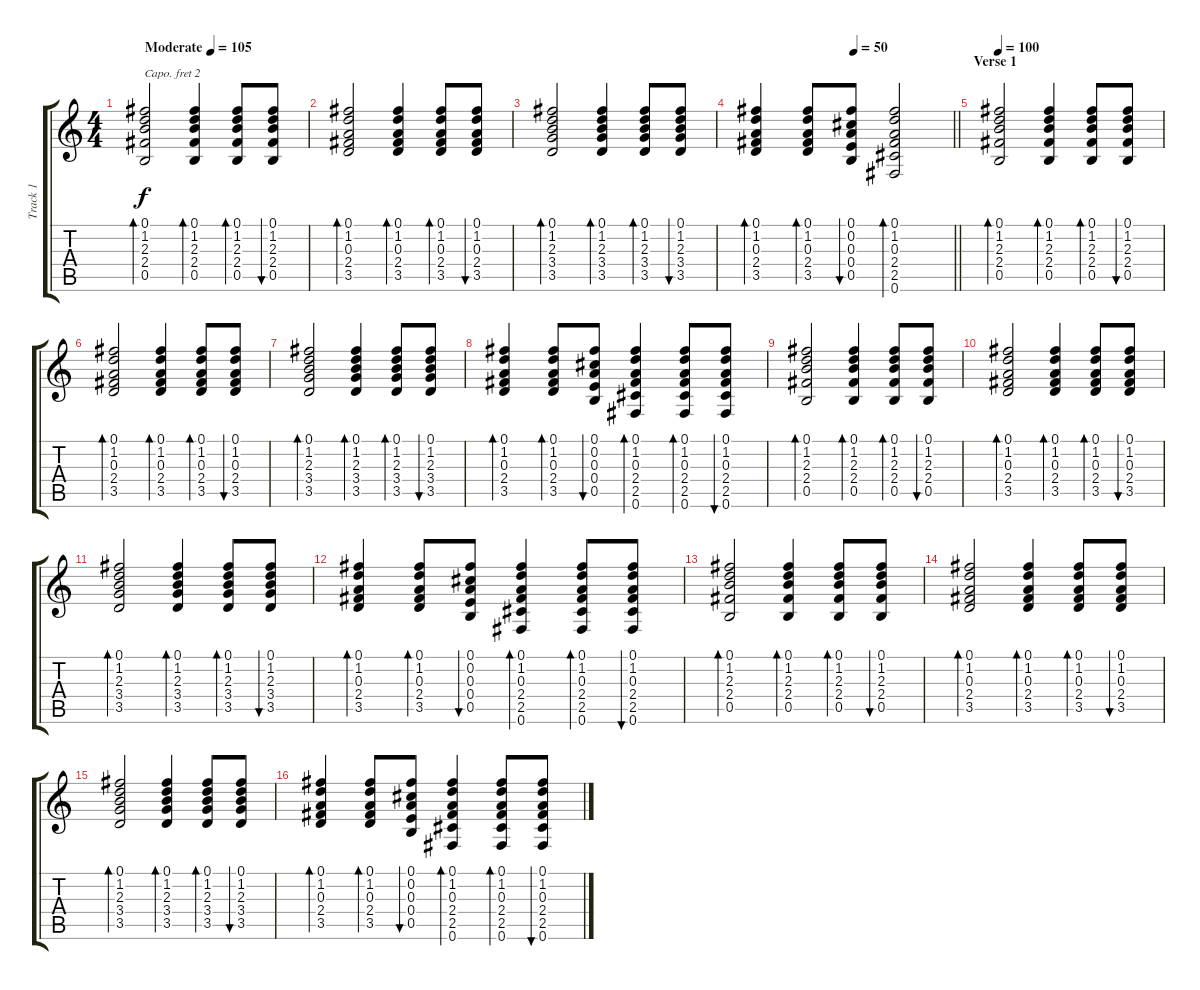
\track ("Track 1" "Track 1") {instrument acousticguitarsteel}
\staff {score tabs}
\capo 2
\tuning (E4 B3 G3 D3 A2 E2) {hide}
\ts (4 4)
\tempo (105 "Moderate")
\clef g2
\ks c
(0.1 1.2 2.3 2.4 0.5).2{bd 30 dy f instrument acousticguitarsteel} (0.1 1.2 2.3 2.4 0.5).4{bd 60} (0.1 1.2 2.3 2.4 0.5).8{bd 60} (0.1 1.2 2.3 2.4 0.5).8{bu 60} |
(0.1 1.2 0.3 2.4 3.5).2{bd 60} (0.1 1.2 0.3 2.4 3.5).4{bd 60} (0.1 1.2 0.3 2.4 3.5).8{bd 60} (0.1 1.2 0.3 2.4 3.5).8{bu 60} |
(0.1 1.2 2.3 3.4 3.5).2{bd 60} (0.1 1.2 2.3 3.4 3.5).4{bd 60} (0.1 1.2 2.3 3.4 3.5).8{bd 60} (0.1 1.2 2.3 3.4 3.5).8{bu 60} |
\tempo (50 0.5)
\barLineRight lightlight
(0.1 1.2 0.3 2.4 3.5).4{bd 60} (0.1 1.2 0.3 2.4 3.5).8{bd 60} (0.1 0.2 0.3 0.4 0.5).8{bu 60} (0.1 1.2 0.3 2.4 2.5 0.6).2{bd 120} |
\section ("" "Verse 1")
\tempo 100
(0.1 1.2 2.3 2.4 0.5).2{bd 60} (0.1 1.2 2.3 2.4 0.5).4{bd 60} (0.1 1.2 2.3 2.4 0.5).8{bd 60} (0.1 1.2 2.3 2.4 0.5).8{bu 60} |
(0.1 1.2 0.3 2.4 3.5).2{bd 60} (0.1 1.2 0.3 2.4 3.5).4{bd 60} (0.1 1.2 0.3 2.4 3.5).8{bd 60} (0.1 1.2 0.3 2.4 3.5).8{bu 60} |
(0.1 1.2 2.3 3.4 3.5).2{bd 60} (0.1 1.2 2.3 3.4 3.5).4{bd 60} (0.1 1.2 2.3 3.4 3.5).8{bd 60} (0.1 1.2 2.3 3.4 3.5).8{bu 60} |
(0.1 1.2 0.3 2.4 3.5).4{bd 60} (0.1 1.2 0.3 2.4 3.5).8{bd 60} (0.1 0.2 0.3 0.4 0.5).8{bu 60} (0.1 1.2 0.3 2.4 2.5 0.6).4{bd 60} (0.1 1.2 0.3 2.4 2.5 0.6).8{bd 60} (0.1 1.2 0.3 2.4 2.5 0.6).8{bu 60} |
(0.1 1.2 2.3 2.4 0.5).2{bd 60} (0.1 1.2 2.3 2.4 0.5).4{bd 60} (0.1 1.2 2.3 2.4 0.5).8{bd 60} (0.1 1.2 2.3 2.4 0.5).8{bu 60} |
(0.1 1.2 0.3 2.4 3.5).2{bd 60} (0.1 1.2 0.3 2.4 3.5).4{bd 60} (0.1 1.2 0.3 2.4 3.5).8{bd 60} (0.1 1.2 0.3 2.4 3.5).8{bu 60} |
(0.1 1.2 2.3 3.4 3.5).2{bd 60} (0.1 1.2 2.3 3.4 3.5).4{bd 60} (0.1 1.2 2.3 3.4 3.5).8{bd 60} (0.1 1.2 2.3 3.4 3.5).8{bu 60} |
(0.1 1.2 0.3 2.4 3.5).4{bd 60} (0.1 1.2 0.3 2.4 3.5).8{bd 60} (0.1 0.2 0.3 0.4 0.5).8{bu 60} (0.1 1.2 0.3 2.4 2.5 0.6).4{bd 60} (0.1 1.2 0.3 2.4 2.5 0.6).8{bd 60} (0.1 1.2 0.3 2.4 2.5 0.6).8{bu 60} |
(0.1 1.2 2.3 2.4 0.5).2{bd 60} (0.1 1.2 2.3 2.4 0.5).4{bd 60} (0.1 1.2 2.3 2.4 0.5).8{bd 60} (0.1 1.2 2.3 2.4 0.5).8{bu 60} |
(0.1 1.2 0.3 2.4 3.5).2{bd 60} (0.1 1.2 0.3 2.4 3.5).4{bd 60} (0.1 1.2 0.3 2.4 3.5).8{bd 60} (0.1 1.2 0.3 2.4 3.5).8{bu 60} |
(0.1 1.2 2.3 3.4 3.5).2{bd 60} (0.1 1.2 2.3 3.4 3.5).4{bd 60} (0.1 1.2 2.3 3.4 3.5).8{bd 60} (0.1 1.2 2.3 3.4 3.5).8{bu 60} |
(0.1 1.2 0.3 2.4 3.5).4{bd 60} (0.1 1.2 0.3 2.4 3.5).8{bd 60} (0.1 0.2 0.3 0.4 0.5).8{bu 60} (0.1 1.2 0.3 2.4 2.5 0.6).4{bd 60} (0.1 1.2 0.3 2.4 2.5 0.6).8{bd 60} (0.1 1.2 0.3 2.4 2.5 0.6).8{bu 60}
